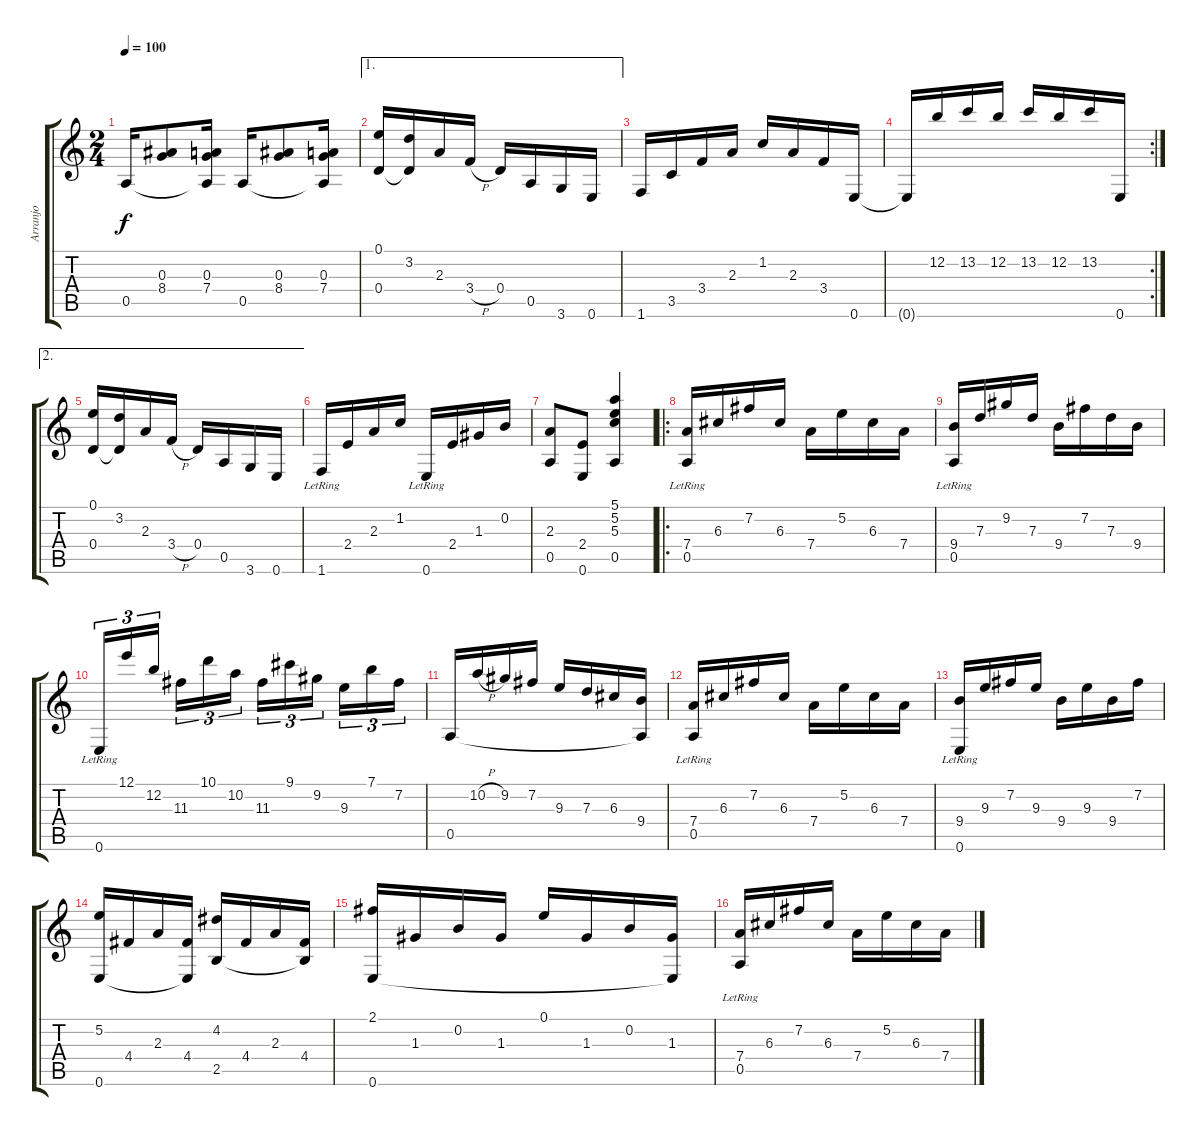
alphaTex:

\track ("Arranjo" "Arranjo") {instrument acousticguitarnylon}
\staff {score tabs}
\tuning (E4 B3 G3 D3 A2 E2) {hide}
\ts (2 4)
\tempo 100
\clef g2
\ks c
0.5.16{dy f} (0.3 8.4).8 (0.3 7.4 0.5{t}).16 0.5.16 (0.3 8.4).8 (0.3 7.4 0.5{t}).16 |
\ae 1
(0.1 0.4).16 (3.2 0.4{t}).16 2.3.16 3.4{h}.16 0.4.16 0.5.16 3.6.16 0.6.16 |
1.6.16 3.5.16 3.4.16 2.3.16 1.2.16 2.3.16 3.4.16 0.6.16 |
\rc 2
0.6{t}.16 12.2.16 13.2.16 12.2.16 13.2.16 12.2.16 13.2.16 0.6.16 |
\ae 2
(0.1 0.4).16 (3.2 0.4{t}).16 2.3.16 3.4{h}.16 0.4.16 0.5.16 3.6.16 0.6.16 |
1.6{lr}.16 2.4.16 2.3.16 1.2.16 0.6{lr}.16 2.4.16 1.3.16 0.2.16 |
(2.3 0.5).8 (2.4 0.6).8 (5.1 5.2 5.3 0.5).4 |
\ro
(7.4 0.5{lr}).16 6.3.16 7.2.16 6.3.16 7.4.16 5.2.16 6.3.16 7.4.16 |
(9.4 0.5{lr}).16 7.3.16 9.2.16 7.3.16 9.4.16 7.2.16 7.3.16 9.4.16 |
0.6{lr}.16{tu (3 2)} 12.1.16{tu (3 2)} 12.2.16{tu (3 2)} 11.3.16{tu (3 2)} 10.1.16{tu (3 2)} 10.2.16{tu (3 2)} 11.3.16{tu (3 2)} 9.1.16{tu (3 2)} 9.2.16{tu (3 2)} 9.3.16{tu (3 2)} 7.1.16{tu (3 2)} 7.2.16{tu (3 2)} |
0.5.16 10.2{h}.16 9.2.16 7.2.16 9.3.16 7.3.16 6.3.16 (9.4 0.5{t}).16 |
(7.4 0.5{lr}).16 6.3.16 7.2.16 6.3.16 7.4.16 5.2.16 6.3.16 7.4.16 |
(9.4 0.6{lr}).16 9.3.16 7.2.16 9.3.16 9.4.16 9.3.16 9.4.16 7.2.16 |
(5.2 0.6).16 4.4.16 2.3.16 (4.4 0.6{t}).16 (4.2 2.5).16 4.4.16 2.3.16 (4.4 2.5{t}).16 |
(2.1 0.6).16 1.3.16 0.2.16 1.3.16 0.1.16 1.3.16 0.2.16 (1.3 0.6{t}).16 |
(7.4 0.5{lr}).16 6.3.16 7.2.16 6.3.16 7.4.16 5.2.16 6.3.16 7.4.16
